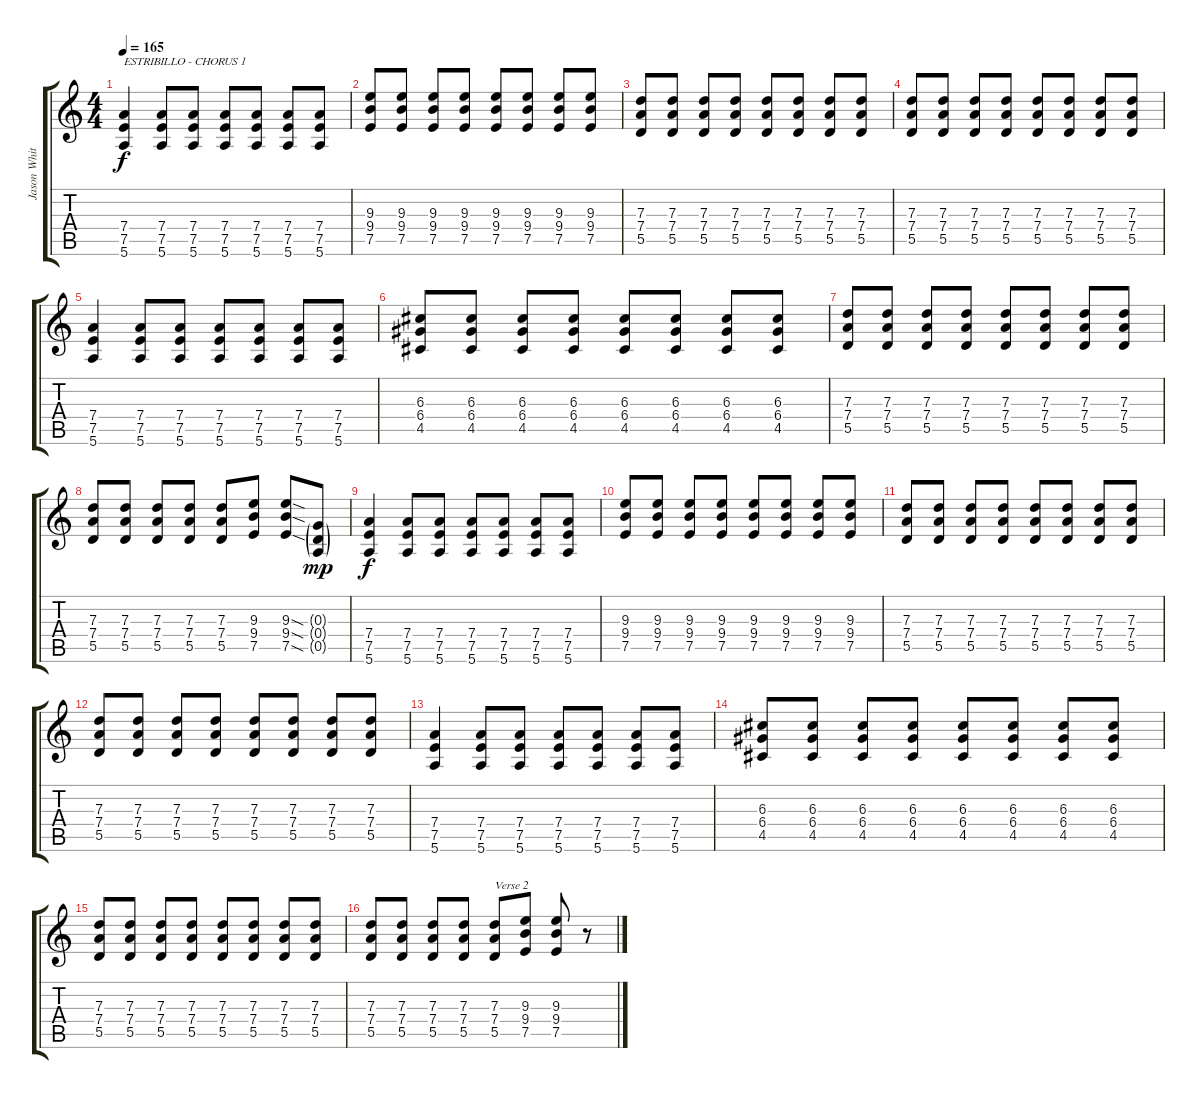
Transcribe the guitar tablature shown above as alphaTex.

\track ("Jason White" "Jason Whit") {instrument overdrivenguitar}
\staff {score tabs}
\tuning (E4 B3 G3 D3 A2 E2) {hide}
\ts (4 4)
\tempo 165
\clef g2
\ks c
(7.4 7.5 5.6).4{txt "ESTRIBILLO - CHORUS 1" dy f} (7.4 7.5 5.6).8 (7.4 7.5 5.6).8 (7.4 7.5 5.6).8 (7.4 7.5 5.6).8 (7.4 7.5 5.6).8 (7.4 7.5 5.6).8 |
(9.3 9.4 7.5).8 (9.3 9.4 7.5).8 (9.3 9.4 7.5).8 (9.3 9.4 7.5).8 (9.3 9.4 7.5).8 (9.3 9.4 7.5).8 (9.3 9.4 7.5).8 (9.3 9.4 7.5).8 |
(7.3 7.4 5.5).8 (7.3 7.4 5.5).8 (7.3 7.4 5.5).8 (7.3 7.4 5.5).8 (7.3 7.4 5.5).8 (7.3 7.4 5.5).8 (7.3 7.4 5.5).8 (7.3 7.4 5.5).8 |
(7.3 7.4 5.5).8 (7.3 7.4 5.5).8 (7.3 7.4 5.5).8 (7.3 7.4 5.5).8 (7.3 7.4 5.5).8 (7.3 7.4 5.5).8 (7.3 7.4 5.5).8 (7.3 7.4 5.5).8 |
(7.4 7.5 5.6).4 (7.4 7.5 5.6).8 (7.4 7.5 5.6).8 (7.4 7.5 5.6).8 (7.4 7.5 5.6).8 (7.4 7.5 5.6).8 (7.4 7.5 5.6).8 |
(6.3 6.4 4.5).8 (6.3 6.4 4.5).8 (6.3 6.4 4.5).8 (6.3 6.4 4.5).8 (6.3 6.4 4.5).8 (6.3 6.4 4.5).8 (6.3 6.4 4.5).8 (6.3 6.4 4.5).8 |
(7.3 7.4 5.5).8 (7.3 7.4 5.5).8 (7.3 7.4 5.5).8 (7.3 7.4 5.5).8 (7.3 7.4 5.5).8 (7.3 7.4 5.5).8 (7.3 7.4 5.5).8 (7.3 7.4 5.5).8 |
(7.3 7.4 5.5).8 (7.3 7.4 5.5).8 (7.3 7.4 5.5).8 (7.3 7.4 5.5).8 (7.3 7.4 5.5).8 (9.3 9.4 7.5).8 (9.3{sod} 9.4{sod} 7.5{sod}).8 (0.3{g} 0.4{g} 0.5{g}).8{dy mp} |
(7.4 7.5 5.6).4{dy f} (7.4 7.5 5.6).8 (7.4 7.5 5.6).8 (7.4 7.5 5.6).8 (7.4 7.5 5.6).8 (7.4 7.5 5.6).8 (7.4 7.5 5.6).8 |
(9.3 9.4 7.5).8 (9.3 9.4 7.5).8 (9.3 9.4 7.5).8 (9.3 9.4 7.5).8 (9.3 9.4 7.5).8 (9.3 9.4 7.5).8 (9.3 9.4 7.5).8 (9.3 9.4 7.5).8 |
(7.3 7.4 5.5).8 (7.3 7.4 5.5).8 (7.3 7.4 5.5).8 (7.3 7.4 5.5).8 (7.3 7.4 5.5).8 (7.3 7.4 5.5).8 (7.3 7.4 5.5).8 (7.3 7.4 5.5).8 |
(7.3 7.4 5.5).8 (7.3 7.4 5.5).8 (7.3 7.4 5.5).8 (7.3 7.4 5.5).8 (7.3 7.4 5.5).8 (7.3 7.4 5.5).8 (7.3 7.4 5.5).8 (7.3 7.4 5.5).8 |
(7.4 7.5 5.6).4 (7.4 7.5 5.6).8 (7.4 7.5 5.6).8 (7.4 7.5 5.6).8 (7.4 7.5 5.6).8 (7.4 7.5 5.6).8 (7.4 7.5 5.6).8 |
(6.3 6.4 4.5).8 (6.3 6.4 4.5).8 (6.3 6.4 4.5).8 (6.3 6.4 4.5).8 (6.3 6.4 4.5).8 (6.3 6.4 4.5).8 (6.3 6.4 4.5).8 (6.3 6.4 4.5).8 |
(7.3 7.4 5.5).8 (7.3 7.4 5.5).8 (7.3 7.4 5.5).8 (7.3 7.4 5.5).8 (7.3 7.4 5.5).8 (7.3 7.4 5.5).8 (7.3 7.4 5.5).8 (7.3 7.4 5.5).8 |
(7.3 7.4 5.5).8 (7.3 7.4 5.5).8 (7.3 7.4 5.5).8 (7.3 7.4 5.5).8 (7.3 7.4 5.5).8{txt "Verse 2"} (9.3 9.4 7.5).8 (9.3 9.4 7.5).8 r.8
